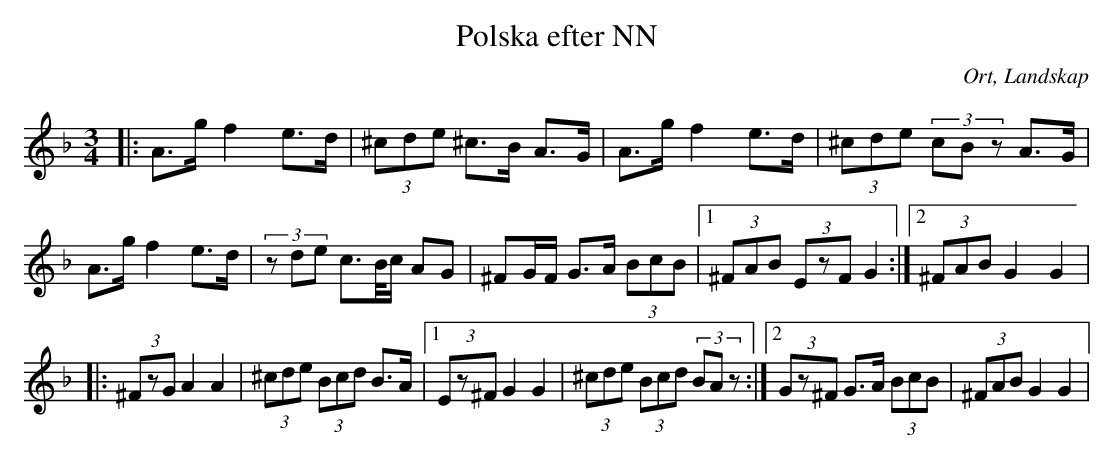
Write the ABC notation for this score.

X:1
T:Polska efter NN
O:Ort, Landskap
M:3/4
L:1/8
K:Dm
|: A>g f2 e>d|(3^cde ^c>B A>G|A>g f2 e>d|(3^cde (3cBz A>G|A>g f2 e>d|(3zde c>B/c/ AG|^FG/F/ G>A (3BcB|1 (3^FAB (3EzF G2  :|2(3^FAB G2 G2|
|:(3^FzG A2 A2|(3^cde (3Bcd B>A|1(3Ez^F G2 G2|(3^cde (3Bcd (3BAz:|2 (3Gz^F G>A (3BcB|(3^FAB G2 G2|
